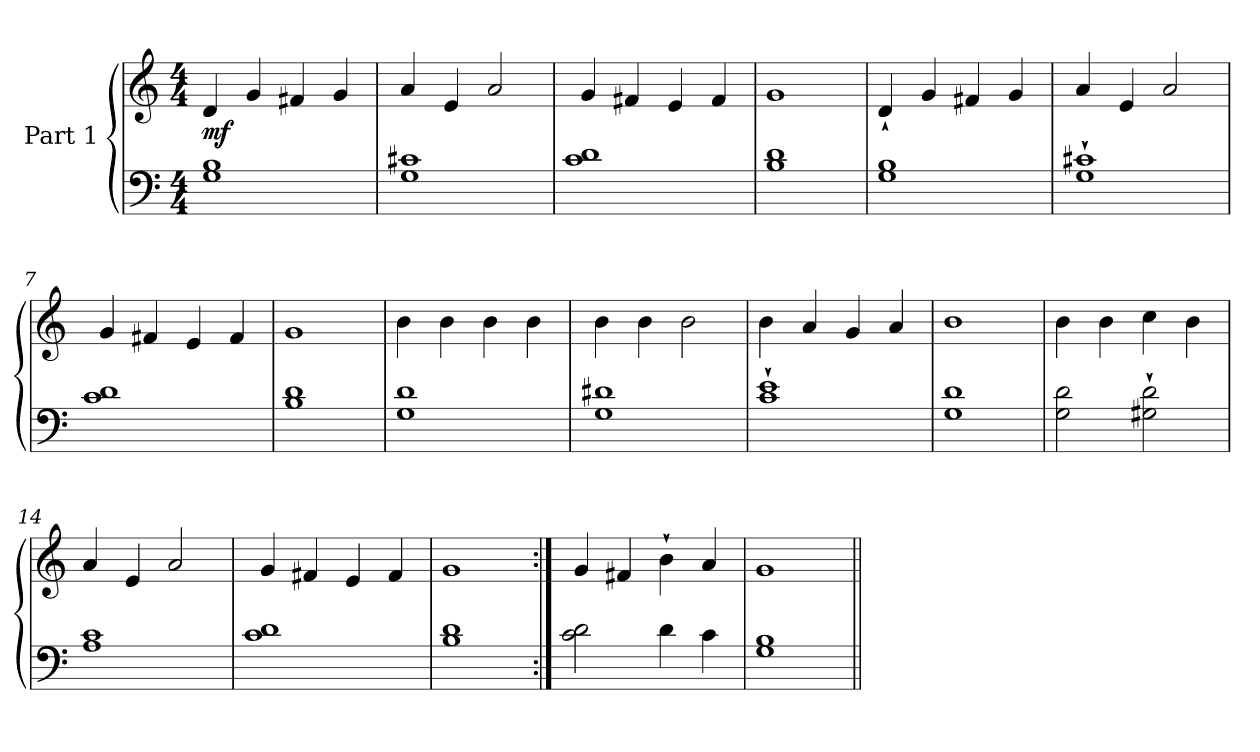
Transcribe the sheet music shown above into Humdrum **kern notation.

**kern	**kern	**dynam
*part1	*part1	*part1
*staff2	*staff1	*staff1/2
*I"Part 1	*	*
*clefF4	*clefG2	*
*k[]	*k[]	*
*C:	*C:	*
*M4/4	*M4/4	*
=1	=1	=1
!	!	!LO:DY:b
1G 1B	4d/	mf
.	4g/	.
.	4f#X/	.
.	4g/	.
=2	=2	=2
*^	*	*
1c#X	1G	4a/	.
.	.	4e/	.
.	.	2a/	.
*v	*v	*	*
=3	=3	=3
1c 1d	4g/	.
.	4f#X/	.
.	4e/	.
.	4f#/	.
=4	=4	=4
1B 1d	1g	.
=5	=5	=5
1G 1B	4d`/	.
.	4g/	.
.	4f#X/	.
.	4g/	.
=6	=6	=6
*^	*	*
1c#X`	1G	4a/	.
.	.	4e/	.
.	.	2a/	.
*v	*v	*	*
=7	=7	=7
1c 1d	4g/	.
.	4f#X/	.
.	4e/	.
.	4f#/	.
=8	=8	=8
1B 1d	1g	.
=9	=9	=9
*^	*	*
1d	1G	4b\	.
.	.	4b\	.
.	.	4b\	.
.	.	4b\	.
!!LO:LB:g=z
=10	=10	=10	=10
1d#X	1G	4b\	.
.	.	4b\	.
.	.	2b\	.
*v	*v	*	*
=11	=11	=11
1c` 1e`	4b\	.
.	4a/	.
.	4g/	.
.	4a/	.
=12	=12	=12
*^	*	*
1d	1G	1b	.
*v	*v	*	*
=13	=13	=13
2G\ 2d\	4b\	.
.	4b\	.
2G#X\` 2d\`	4cc\	.
.	4b\	.
=14	=14	=14
1A 1c	4a/	.
.	4e/	.
.	2a/	.
=15	=15	=15
1c 1d	4g/	.
.	4f#X/	.
.	4e/	.
.	4f#/	.
=16	=16	=16
1B 1d	1g	.
=17:|!	=17:|!	=17:|!
2c\ 2d\	4g/	.
.	4f#X/	.
4d\	4b`\	.
4c\	4a/	.
=18	=18	=18
1G 1B	1g	.
=||	=||	=||
*-	*-	*-
